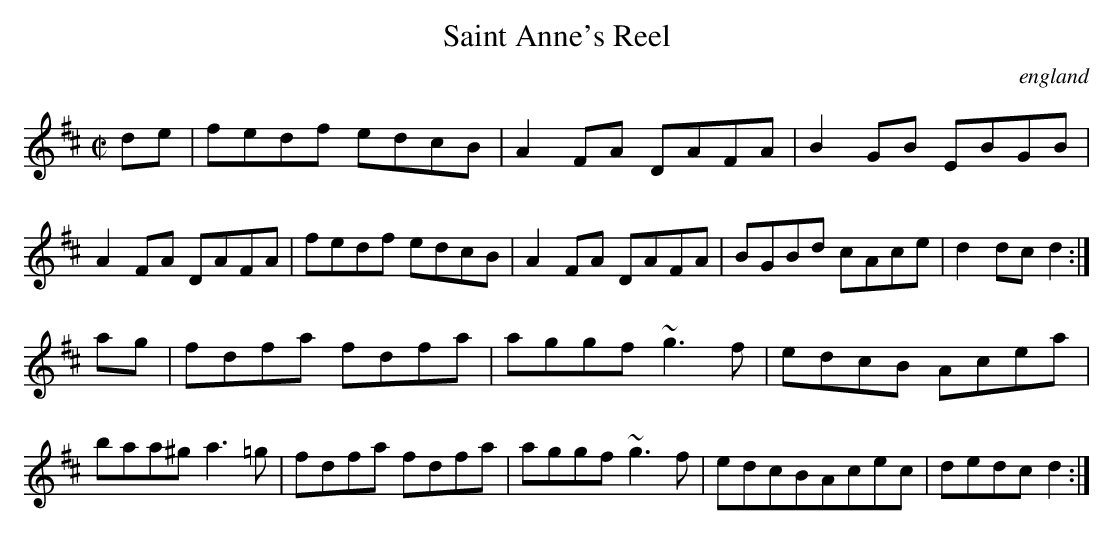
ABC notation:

X:1
T:Saint Anne's Reel
O:england
M:C|
E:7
K:D
de|fedf edcB|A2 FA DAFA|B2GB EBGB|A2 FA DAFA|fedf edcB|A2 FA DAFA|BGBd cAce|d2 dc d2:|
ag|fdfa fdfa|aggf~g3f|edcB Acea|baa^g a3=g|fdfa fdfa|aggf~g3f|edcBAcec|dedc d2:|
